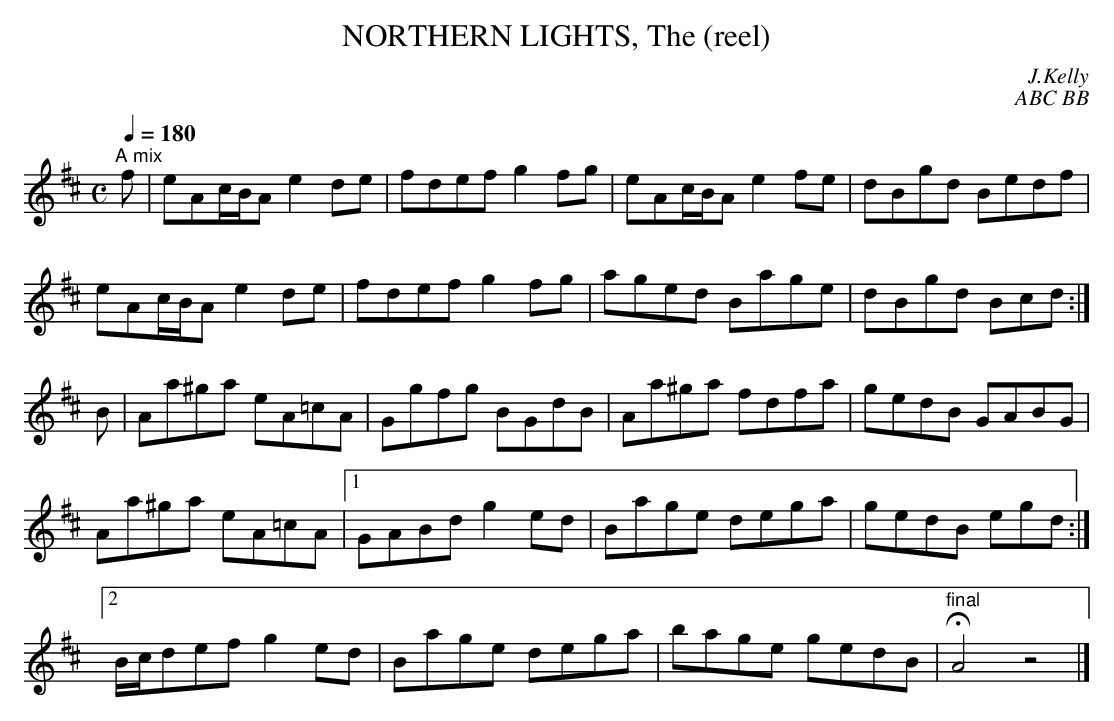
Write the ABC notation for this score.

X:1
T:NORTHERN LIGHTS, The (reel)
C:J.Kelly
C:ABC BB
M:C
L:1/8
Q:1/4=180
K:D
"^A mix"
f|eAc/B/A e2de|fdef g2fg|eAc/B/A e2fe|dBgd Bedf|
eAc/B/A e2de|fdef g2fg|aged Bage|dBgd Bcd:|
B|Aa^ga eA=cA|Ggfg BGdB|Aa^ga fdfa|gedB GABG|
Aa^ga eA=cA|1 GABd g2ed|Bage dega|gedB egd:|
[2 B/c/def g2ed|Bage dega|bage gedB|"final"HA4z4|]
